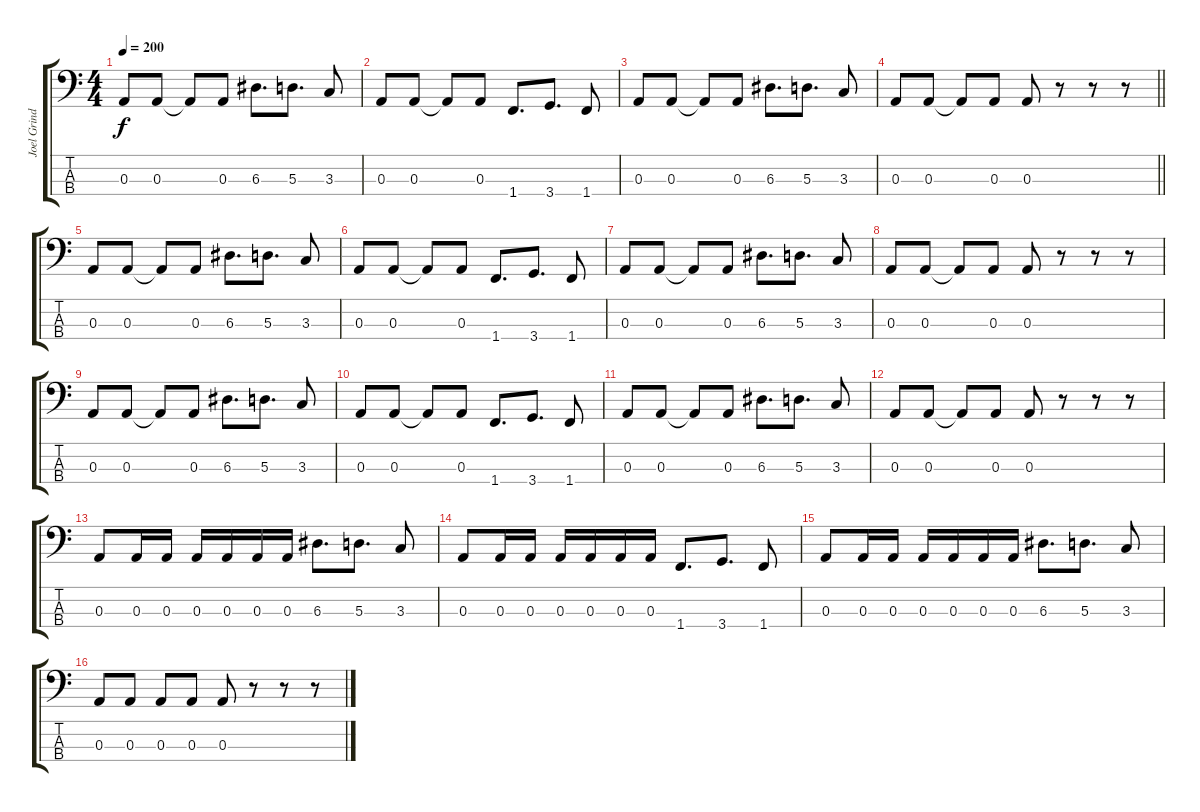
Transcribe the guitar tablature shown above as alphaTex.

\track ("Joel Grind (bass)" "Joel Grind") {instrument electricbasspick}
\staff {score tabs}
\tuning (G2 D2 A1 E1) {hide}
\ts (4 4)
\tempo 200
\clef f4
\ks c
0.3.8{dy f} 0.3.8 0.3{t}.8 0.3.8 6.3.8{d} 5.3.8{d} 3.3.8 |
0.3.8 0.3.8 0.3{t}.8 0.3.8 1.4.8{d} 3.4.8{d} 1.4.8 |
0.3.8 0.3.8 0.3{t}.8 0.3.8 6.3.8{d} 5.3.8{d} 3.3.8 |
\barLineRight lightlight
0.3.8 0.3.8 0.3{t}.8 0.3.8 0.3.8 r.8 r.8 r.8 |
0.3.8 0.3.8 0.3{t}.8 0.3.8 6.3.8{d} 5.3.8{d} 3.3.8 |
0.3.8 0.3.8 0.3{t}.8 0.3.8 1.4.8{d} 3.4.8{d} 1.4.8 |
0.3.8 0.3.8 0.3{t}.8 0.3.8 6.3.8{d} 5.3.8{d} 3.3.8 |
0.3.8 0.3.8 0.3{t}.8 0.3.8 0.3.8 r.8 r.8 r.8 |
0.3.8 0.3.8 0.3{t}.8 0.3.8 6.3.8{d} 5.3.8{d} 3.3.8 |
0.3.8 0.3.8 0.3{t}.8 0.3.8 1.4.8{d} 3.4.8{d} 1.4.8 |
0.3.8 0.3.8 0.3{t}.8 0.3.8 6.3.8{d} 5.3.8{d} 3.3.8 |
0.3.8 0.3.8 0.3{t}.8 0.3.8 0.3.8 r.8 r.8 r.8 |
0.3.8 0.3.16 0.3.16 0.3.16 0.3.16 0.3.16 0.3.16 6.3.8{d} 5.3.8{d} 3.3.8 |
0.3.8 0.3.16 0.3.16 0.3.16 0.3.16 0.3.16 0.3.16 1.4.8{d} 3.4.8{d} 1.4.8 |
0.3.8 0.3.16 0.3.16 0.3.16 0.3.16 0.3.16 0.3.16 6.3.8{d} 5.3.8{d} 3.3.8 |
0.3.8 0.3.8 0.3.8 0.3.8 0.3.8 r.8 r.8 r.8
